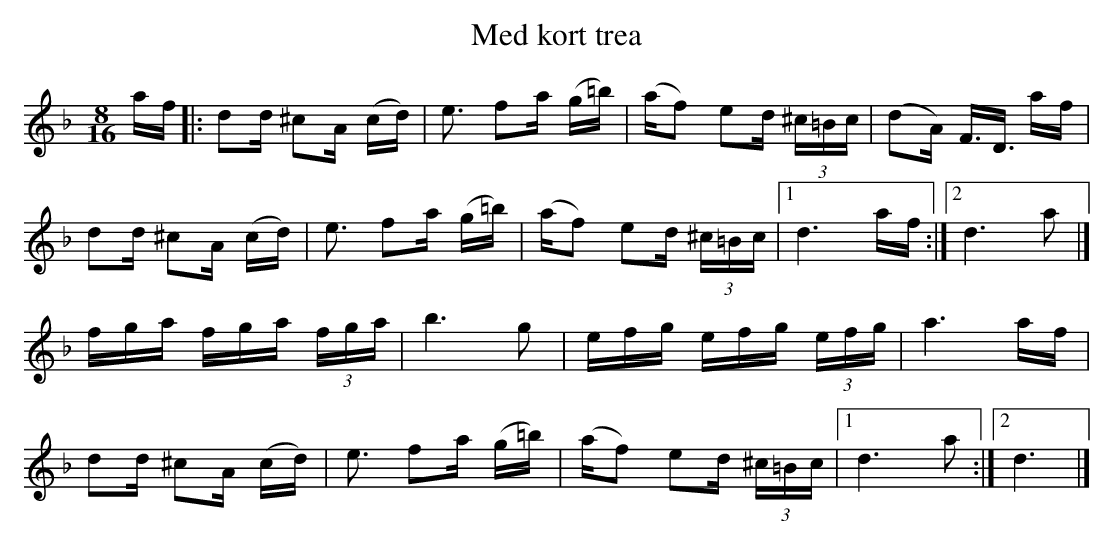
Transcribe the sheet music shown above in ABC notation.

X:1
T:Med kort trea
M:8/16
L:1/16
K:Dm
af|:d2d ^c2A (cd)|e3 f2a (g=b)| (af2) e2d (3^c=Bc|(d2A) F3/2D3/2 af|
d2d ^c2A (cd)|e3 f2a (g=b)| (af2) e2d (3^c=Bc|1 d6  af:|2 d6  a2|]
fga fga (3fga|b6 g2|efg efg (3efg|a6 af|
d2d ^c2A (cd)|e3 f2a (g=b)| (af2) e2d (3^c=Bc|1 d6  a2:|2 d6|]
